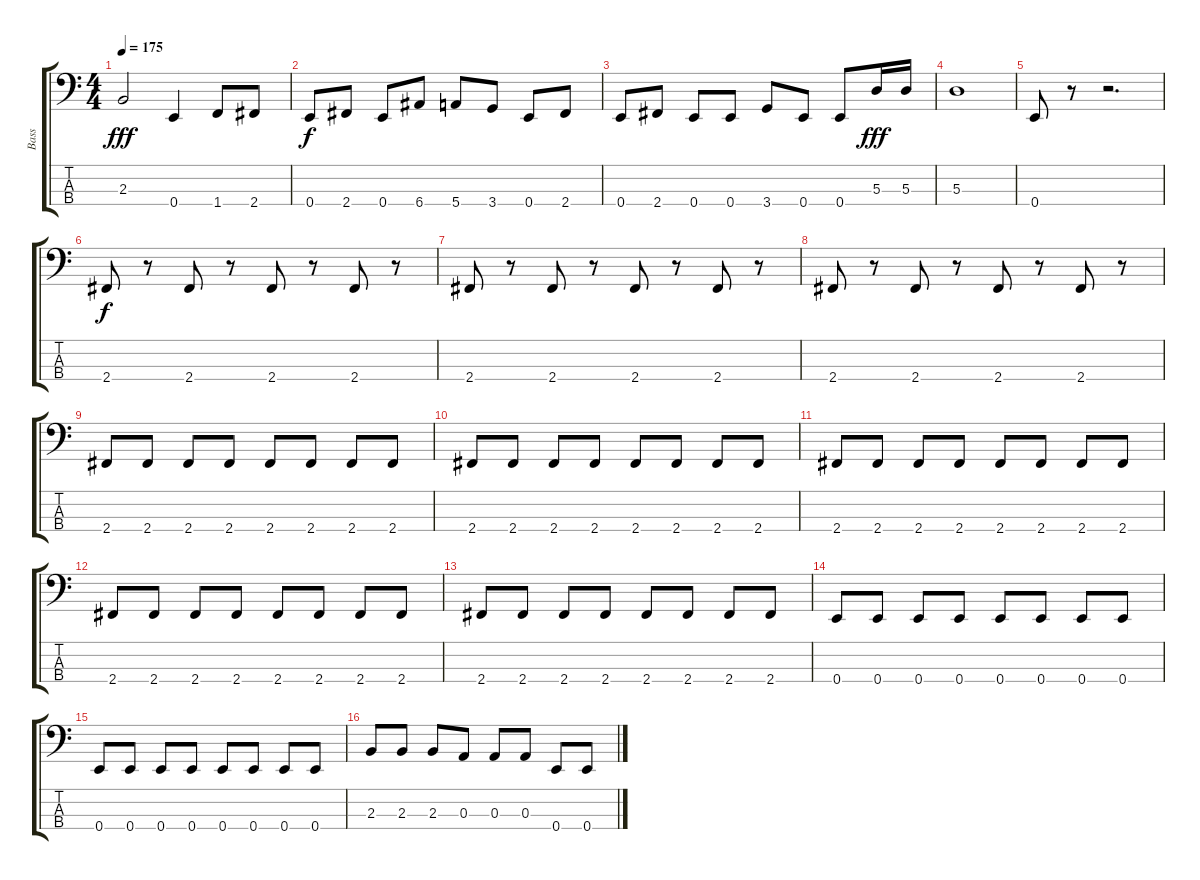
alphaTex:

\track ("Bass" "Bass") {instrument electricbasspick}
\staff {score tabs}
\tuning (G2 D2 A1 E1) {hide}
\ts (4 4)
\tempo 175
\clef f4
\ks c
2.3.2{dy fff} 0.4.4 1.4.8 2.4.8 |
0.4.8{dy f} 2.4.8 0.4.8 6.4.8 5.4.8 3.4.8 0.4.8 2.4.8 |
0.4.8 2.4.8 0.4.8 0.4.8 3.4.8 0.4.8 0.4.8 5.3.16{dy fff} 5.3.16 |
5.3.1 |
0.4.8 r.8 r.2{d} |
2.4.8{dy f} r.8 2.4.8 r.8 2.4.8 r.8 2.4.8 r.8 |
2.4.8 r.8 2.4.8 r.8 2.4.8 r.8 2.4.8 r.8 |
2.4.8 r.8 2.4.8 r.8 2.4.8 r.8 2.4.8 r.8 |
2.4.8 2.4.8 2.4.8 2.4.8 2.4.8 2.4.8 2.4.8 2.4.8 |
2.4.8 2.4.8 2.4.8 2.4.8 2.4.8 2.4.8 2.4.8 2.4.8 |
2.4.8 2.4.8 2.4.8 2.4.8 2.4.8 2.4.8 2.4.8 2.4.8 |
2.4.8 2.4.8 2.4.8 2.4.8 2.4.8 2.4.8 2.4.8 2.4.8 |
2.4.8 2.4.8 2.4.8 2.4.8 2.4.8 2.4.8 2.4.8 2.4.8 |
0.4.8 0.4.8 0.4.8 0.4.8 0.4.8 0.4.8 0.4.8 0.4.8 |
0.4.8 0.4.8 0.4.8 0.4.8 0.4.8 0.4.8 0.4.8 0.4.8 |
2.3.8 2.3.8 2.3.8 0.3.8 0.3.8 0.3.8 0.4.8 0.4.8
